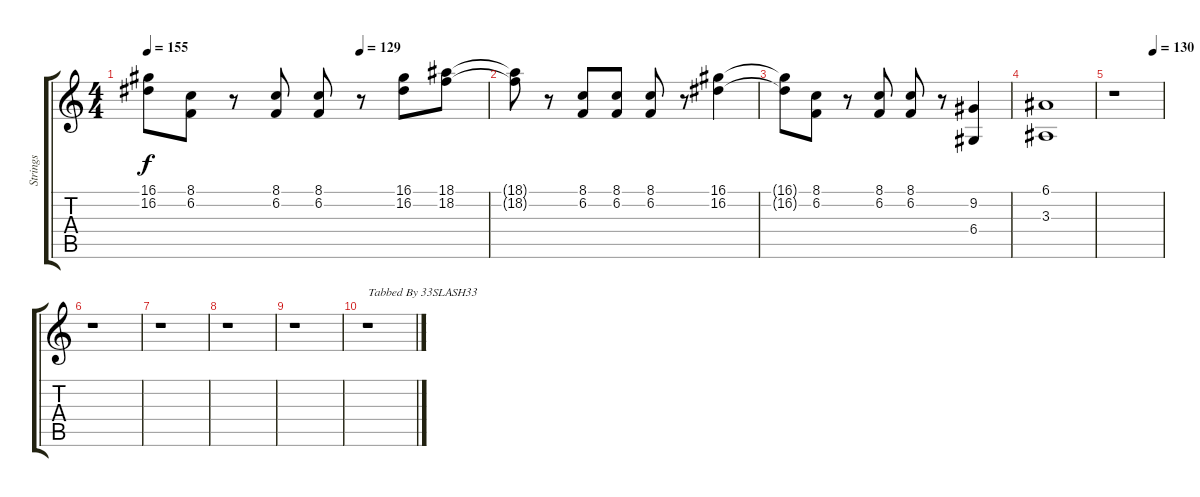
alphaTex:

\track ("Strings" "Strings") {instrument stringensemble1}
\staff {score tabs}
\tuning (E4 B3 G3 D3 A2 E2) {hide}
\ts (4 4)
\tempo 155
\tempo (129 0.625)
\clef g2
\ks c
(16.1{t} 16.2{t}).8{dy f} (8.1 6.2).8 r.8 (8.1 6.2).8 (8.1 6.2).8 r.8 (16.1 16.2).8 (18.1 18.2).8 |
(18.1{t} 18.2{t}).8 r.8 (8.1 6.2).8 (8.1 6.2).8 (8.1 6.2).8 r.8 (16.1 16.2).4 |
(16.1{t} 16.2{t}).8 (8.1 6.2).8 r.8 (8.1 6.2).8 (8.1 6.2).8 r.8 (9.2 6.4).4 |
(6.1 3.3).1 |
\tempo (130 0.8125)
r.1 |
r.1 |
r.1 |
r.1 |
r.1 |
r.1{txt "Tabbed By 33SLASH33"}
